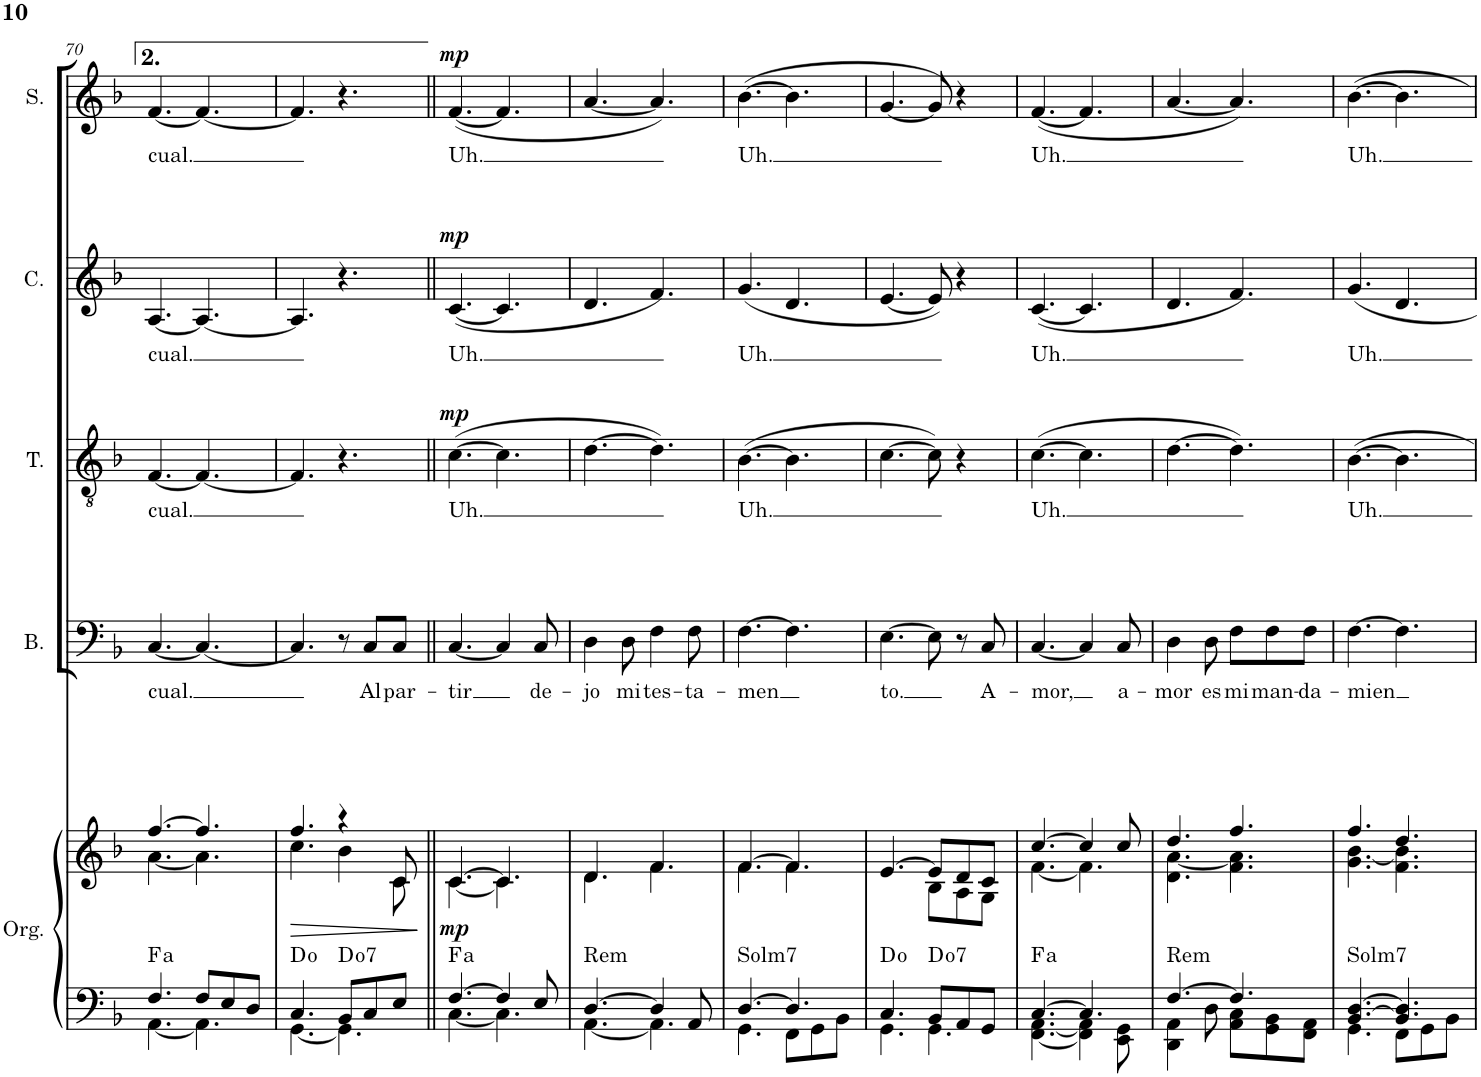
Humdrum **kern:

**kern	**kern	**dynam	**harte	**kern	**text	**kern	**text	**dynam	**kern	**text	**dynam	**kern	**text	**dynam
*part5	*part5	*part5	*part5	*part4	*part4	*part3	*part3	*part3	*part2	*part2	*part2	*part1	*part1	*part1
*staff6	*staff5	*staff5/6	*	*staff4	*staff4	*staff3	*staff3	*staff3	*staff2	*staff2	*staff2	*staff1	*staff1	*staff1
*I"Órgano	*	*	*	*I"Bajo	*	*I"Tenor	*	*	*I"Contralto	*	*	*I"Soprano	*	*
*	*	*	*	*I'B.	*	*I'T.	*	*	*I'C.	*	*	*I'S.	*	*
!!LO:PB:g=z
*clefF4	*clefG2	*	*	*clefF4	*	*clefGv2	*	*	*clefG2	*	*	*clefG2	*	*
*k[b-]	*k[b-]	*	*	*k[b-]	*	*k[b-]	*	*	*k[b-]	*	*	*k[b-]	*	*
*M6/8	*M6/8	*	*	*M6/8	*	*M6/8	*	*	*M6/8	*	*	*M6/8	*	*
=70	=70	=70	=70	=70	=70	=70	=70	=70	=70	=70	=70	=70	=70	=70
*^	*^	*	*	*	*	*	*	*	*	*	*	*	*	*
!	!	!	!	!	!LO:H:kt=a	!	!LO:LY:b	!	!LO:LY:b	!	!	!LO:LY:b	!	!	!LO:LY:b	!
4.F/	[4.AA\	[4.ff/	[4.a\	.	.	[4.C/	cual.	[4.F/	cual.	.	[4.A/	cual.	.	[4.f/	cual.	.
8F/L	4.AA\]	4.ff/]	4.a\]	.	.	4.C/_	.	4.F/_	.	.	4.A/_	.	.	4.f/_	.	.
8E/	.	.	.	.	.	.	.	.	.	.	.	.	.	.	.	.
8D/J	.	.	.	.	.	.	.	.	.	.	.	.	.	.	.	.
=71	=71	=71	=71	=71	=71	=71	=71	=71	=71	=71	=71	=71	=71	=71	=71	=71
!	!	!	!	!LO:HP:b	!	!	!	!	!	!	!	!	!	!	!	!
4.C/	[4.GG\	4.ff/	4.cc\	>	D:dim	4.C/]	.	4.F/]	.	.	4.A/]	.	.	4.f/]	.	.
!	!	!	!	!	!LO:H:kt=7	!	!	!	!	!	!	!	!	!	!	!
8BB-/L	4.GG\]	4r	4b-\	.	D:dim7	8r	.	4.r	.	.	4.r	.	.	4.r	.	.
!	!	!	!	!	!	!	!LO:LY:b	!	!	!	!	!	!	!	!	!
8C/	.	.	.	.	.	8C/L	Al	.	.	.	.	.	.	.	.	.
!	!	!	!	!	!	!	!LO:LY:b	!	!	!	!	!	!	!	!	!
8E/J	.	8c/	8c\	.	.	8C/J	par-	.	.	.	.	.	.	.	.	.
*v	*v	*	*	*	*	*	*	*	*	*	*	*	*	*	*	*
*	*v	*v	*	*	*	*	*	*	*	*	*	*	*	*	*
.	.	]	.	.	.	.	.	.	.	.	.	.	.	.
=72||	=72||	=72||	=72||	=72||	=72||	=72||	=72||	=72||	=72||	=72||	=72||	=72||	=72||	=72||
*^	*^	*	*	*	*	*	*	*	*	*	*	*	*	*
!	!	!	!	!LO:DY:b	!LO:H:kt=a	!	!LO:LY:b	!	!LO:LY:b	!LO:DY:a	!	!LO:LY:b	!LO:DY:a	!	!LO:LY:b	!LO:DY:a
[4.F/	[4.C\	[4.c/	[4.c\	mp	.	[4.C/	-tir	([4.c\	Uh.	mp	([4.c/	Uh.	mp	([4.f/	Uh.	mp
4F/]	4.C\]	4.c/]	4.c\]	.	.	4C/]	.	4.c\]	.	.	4.c/]	.	.	4.f/]	.	.
!	!	!	!	!	!	!	!LO:LY:b	!	!	!	!	!	!	!	!	!
8E/	.	.	.	.	.	8C/	-de-	.	.	.	.	.	.	.	.	.
=73	=73	=73	=73	=73	=73	=73	=73	=73	=73	=73	=73	=73	=73	=73	=73	=73
!	!	!	!	!	!LO:H:kt=Rem	!	!LO:LY:b	!	!	!	!	!	!	!	!	!
[4.D/	[4.AA\	4.d/	4.d\	.	N	4D\	-jo	[4.d\	.	.	4.d/	.	.	[4.a/	.	.
!	!	!	!	!	!	!	!LO:LY:b	!	!	!	!	!	!	!	!	!
.	.	.	.	.	.	8D\	mi	.	.	.	.	.	.	.	.	.
!	!	!	!	!	!	!	!LO:LY:b	!	!	!	!	!	!	!	!	!
4D/]	4.AA\]	4.f/	4.f\	.	.	4F\	tes-	4.d\])	.	.	4.f/)	.	.	4.a/])	.	.
!	!	!	!	!	!	!	!LO:LY:b	!	!	!	!	!	!	!	!	!
8AA/	.	.	.	.	.	8F\	-ta-	.	.	.	.	.	.	.	.	.
=74	=74	=74	=74	=74	=74	=74	=74	=74	=74	=74	=74	=74	=74	=74	=74	=74
!	!	!	!	!	!LO:H:kt=Solm7	!	!LO:LY:b	!	!LO:LY:b	!	!	!LO:LY:b	!	!	!LO:LY:b	!
[4.D/	4.GG\	[4.f/	4.f\	.	N	[4.F\	-men	([4.B-\	Uh.	.	(4.g/	-Uh.	.	([4.b-\	-Uh.	.
4.D/]	8FF\L	4.f/]	4.f\	.	.	4.F\]	.	4.B-\]	.	.	4.d/	.	.	4.b-\]	.	.
.	8GG\	.	.	.	.	.	.	.	.	.	.	.	.	.	.	.
.	8BB-\J	.	.	.	.	.	.	.	.	.	.	.	.	.	.	.
=75	=75	=75	=75	=75	=75	=75	=75	=75	=75	=75	=75	=75	=75	=75	=75	=75
!	!	!	!	!	!	!	!LO:LY:b	!	!	!	!	!	!	!	!	!
4.C/	4.GG\	[4.e/	4.ryy	.	D:dim	[4.E\	to.	[4.c\	.	.	[4.e/	.	.	[4.g/	.	.
!	!	!	!	!	!LO:H:kt=7	!	!	!	!	!	!	!	!	!	!	!
8BB-/L	4.GG\	8e/L]	8B-\L	.	D:dim7	8E\]	.	8c\])	.	.	8e/])	.	.	8g/])	.	.
8AA/	.	8d/	8A\	.	.	8r	.	4r	.	.	4r	.	.	4r	.	.
!	!	!	!	!	!	!	!LO:LY:b	!	!	!	!	!	!	!	!	!
8GG/J	.	8c/J	8G\J	.	.	8C/	A-	.	.	.	.	.	.	.	.	.
=76	=76	=76	=76	=76	=76	=76	=76	=76	=76	=76	=76	=76	=76	=76	=76	=76
!	!	!	!	!	!LO:H:kt=a	!	!LO:LY:b	!	!LO:LY:b	!	!	!LO:LY:b	!	!	!LO:LY:b	!
[4.C/	[4.FF\ [4.AA\	[4.cc/	[4.f\	.	.	[4.C/	-mor,	([4.c\	Uh.	.	([4.c/	Uh.	.	([4.f/	Uh.	.
4.C/]	4FF\] 4AA\]	4cc/]	4.f\]	.	.	4C/]	.	4.c\]	.	.	4.c/]	.	.	4.f/]	.	.
!	!	!	!	!	!	!	!LO:LY:b	!	!	!	!	!	!	!	!	!
.	8EE\ 8GG\	8cc/	.	.	.	8C/	a-	.	.	.	.	.	.	.	.	.
=77	=77	=77	=77	=77	=77	=77	=77	=77	=77	=77	=77	=77	=77	=77	=77	=77
!	!	!	!	!	!LO:H:kt=Rem	!	!LO:LY:b	!	!	!	!	!	!	!	!	!
[4.F/	4DD\ 4AA\	4.dd/	4.d\ [4.a\	.	N	4D\	-mor	[4.d\	.	.	4.d/	.	.	[4.a/	.	.
!	!	!	!	!	!	!	!LO:LY:b	!	!	!	!	!	!	!	!	!
.	8D\	.	.	.	.	8D\	es	.	.	.	.	.	.	.	.	.
!	!	!	!	!	!	!	!LO:LY:b	!	!	!	!	!	!	!	!	!
4.F/]	8AA\ 8C\L	4.ff/	4.f\ 4.a\]	.	.	8F\L	mi	4.d\])	.	.	4.f/)	.	.	4.a/])	.	.
!	!	!	!	!	!	!	!LO:LY:b	!	!	!	!	!	!	!	!	!
.	8GG\ 8BB-\	.	.	.	.	8F\	man-	.	.	.	.	.	.	.	.	.
!	!	!	!	!	!	!	!LO:LY:b	!	!	!	!	!	!	!	!	!
.	8FF\ 8AA\J	.	.	.	.	8F\J	-da-	.	.	.	.	.	.	.	.	.
=78	=78	=78	=78	=78	=78	=78	=78	=78	=78	=78	=78	=78	=78	=78	=78	=78
!	!	!	!	!	!LO:H:kt=Solm7	!	!LO:LY:b	!	!LO:LY:b	!	!	!LO:LY:b	!	!	!LO:LY:b	!
[4.BB-/ [4.D/	4.GG\	4.ff/	4.g\ [4.b-\	.	N	[4.F\	-mien	[4.B-\	Uh.	.	4.g/	-Uh.	.	[4.b-\	-Uh.	.
4.BB-/] 4.D/]	8FF\L	4.dd/	4.f\ 4.b-\]	.	.	4.F\]	.	4.B-\]	.	.	4.d/	.	.	4.b-\]	.	.
.	8GG\	.	.	.	.	.	.	.	.	.	.	.	.	.	.	.
.	8BB-\J	.	.	.	.	.	.	.	.	.	.	.	.	.	.	.
*v	*v	*	*	*	*	*	*	*	*	*	*	*	*	*	*	*
*	*v	*v	*	*	*	*	*	*	*	*	*	*	*	*	*
=	=	=	=	=	=	=	=	=	=	=	=	=	=	=
*-	*-	*-	*-	*-	*-	*-	*-	*-	*-	*-	*-	*-	*-	*-
